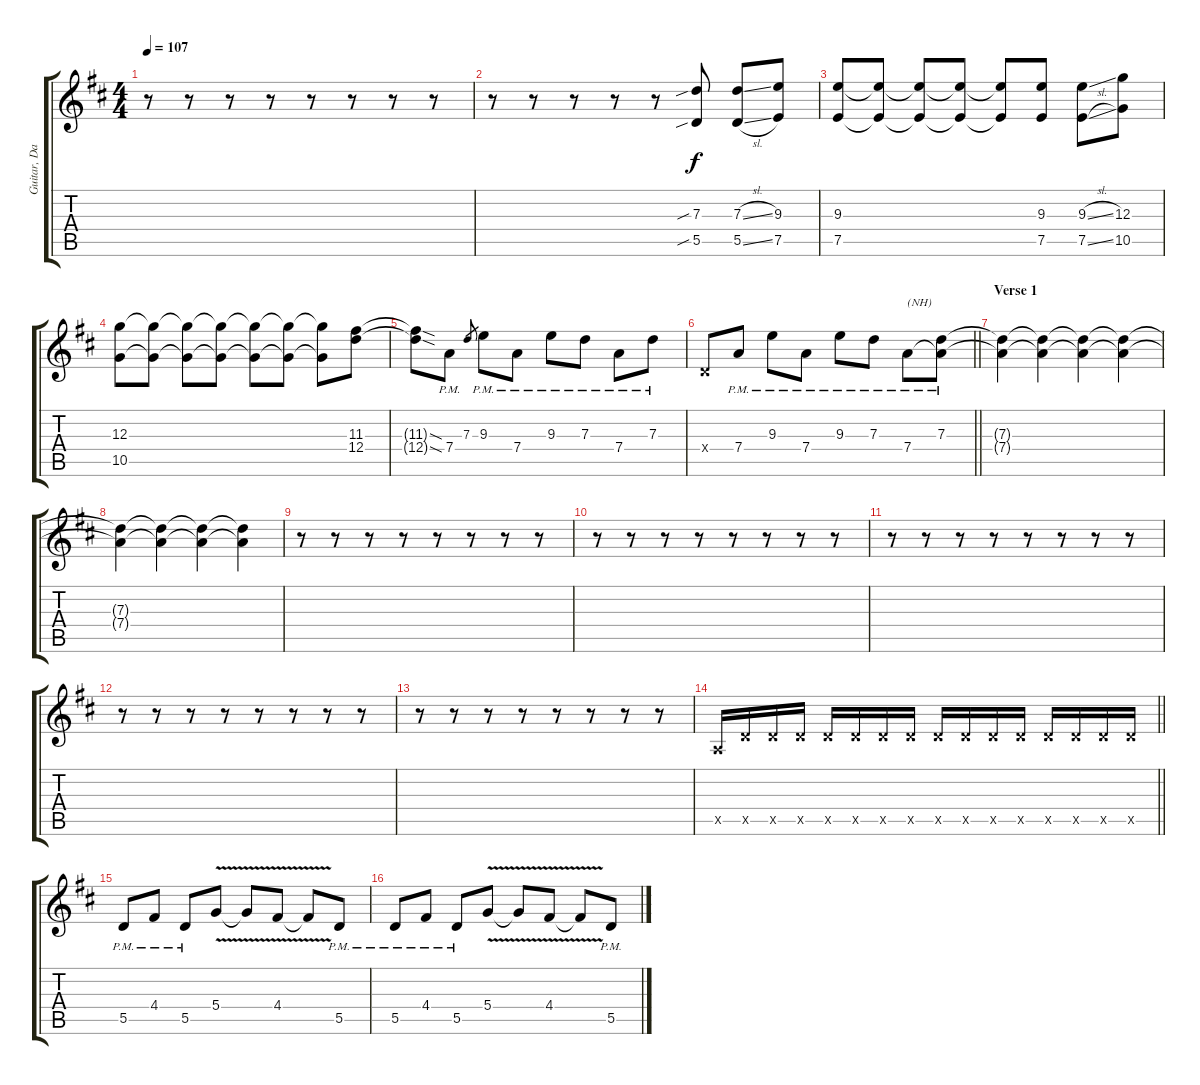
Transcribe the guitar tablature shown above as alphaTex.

\track ("Guitar, Dan" "Guitar, Da") {instrument distortionguitar}
\staff {score tabs}
\tuning (E4 B3 G3 D3 A2 E2) {hide}
\ts (4 4)
\tempo 107
\clef g2
\ks d
r.8{dy f} r.8 r.8 r.8 r.8 r.8 r.8 r.8 |
r.8{instrument distortionguitar} r.8 r.8 r.8 r.8 (7.3{sib} 5.5{sib}).8 (7.3{sl} 5.5{sl}).8 (9.3 7.5).8 |
(9.3 7.5).8 (9.3{t} 7.5{t}).8 (9.3{t} 7.5{t}).8 (9.3{t} 7.5{t}).8 (9.3{t} 7.5{t}).8 (9.3 7.5).8 (9.3{sl} 7.5{sl}).8 (12.3 10.5).8 |
(12.3 10.5).8 (12.3{t} 10.5{t}).8 (12.3{t} 10.5{t}).8 (12.3{t} 10.5{t}).8 (12.3{t} 10.5{t}).8 (12.3{t} 10.5{t}).8 (12.3{t} 10.5{t}).8 (11.3 12.4).8 |
(11.3{sod t} 12.4{sod t}).8 7.4{pm}.8 7.3.8{gr} 9.3{pm}.8 7.4{pm}.8 9.3{pm}.8 7.3{pm}.8 7.4{pm}.8 7.3{pm}.8 |
\barLineRight lightlight
0.4{x}.8 7.4{pm}.8 9.3{pm}.8 7.4{pm}.8 9.3{pm}.8 7.3{pm}.8 7.4{pm}.8{txt "(NH)" instrument guitarharmonics} (7.3{pm} 7.4{t}).8 |
\section ("" "Verse 1")
(7.3{t} 7.4{t}).4 (7.3{t} 7.4{t}).4 (7.3{t} 7.4{t}).4 (7.3{t} 7.4{t}).4 |
(7.3{t} 7.4{t}).4 (7.3{t} 7.4{t}).4 (7.3{t} 7.4{t}).4 (7.3{t} 7.4{t}).4 |
r.8 r.8 r.8 r.8 r.8 r.8 r.8 r.8 |
r.8{instrument distortionguitar} r.8 r.8 r.8 r.8 r.8 r.8 r.8 |
r.8 r.8 r.8 r.8 r.8 r.8 r.8 r.8 |
r.8 r.8 r.8 r.8 r.8 r.8 r.8 r.8 |
r.8 r.8 r.8 r.8 r.8 r.8 r.8 r.8 |
\barLineRight lightlight
0.5{x}.16{volume 16} 5.5{x}.16 5.5{x}.16 5.5{x}.16 5.5{x}.16 5.5{x}.16 5.5{x}.16 5.5{x}.16 5.5{x}.16 5.5{x}.16 5.5{x}.16 5.5{x}.16 5.5{x}.16 5.5{x}.16 5.5{x}.16 5.5{x}.16 |
5.5{pm}.8 4.4{pm}.8 5.5{pm}.8 5.4{v}.8 5.4{t}.8 4.4{v}.8 4.4{t}.8 5.5{pm}.8 |
5.5{pm}.8 4.4{pm}.8 5.5{pm}.8 5.4{v}.8 5.4{t}.8 4.4{v}.8 4.4{t}.8 5.5{pm}.8
